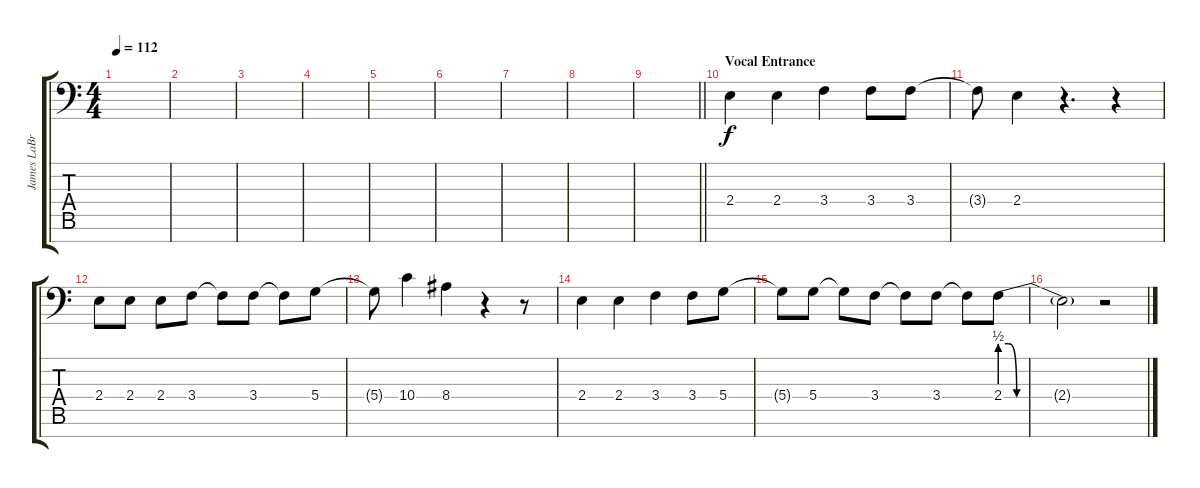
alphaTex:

\track ("James LaBrie" "James LaBr") {instrument altosax}
\staff {score tabs}
\tuning (E4 B3 G3 D3 A2 E2 C-1) {hide}
\ts (4 4)
\tempo 112
\clef f4
\ks c
|
|
|
|
|
|
|
|
\barLineRight lightlight
|
\section ("" "Vocal Entrance")
2.4.4{instrument bassoon} 2.4.4 3.4.4 3.4.8 3.4.8 |
3.4{t}.8 2.4.4 r.4{d} r.4 |
2.4.8 2.4.8 2.4.8 3.4.8 3.4{t}.8 3.4.8 3.4{t}.8 5.4.8 |
5.4{t}.8 10.4.4 8.4.4 r.4 r.8 |
2.4.4 2.4.4 3.4.4 3.4.8 5.4.8 |
5.4{t}.8 5.4.8 5.4{t}.8 3.4.8 3.4{t}.8 3.4.8 3.4{t}.8 2.4{be (custom 0 2 5 2 10 0 15 0 30 0 60 0)}.8 |
2.4{t}.2 r.2
